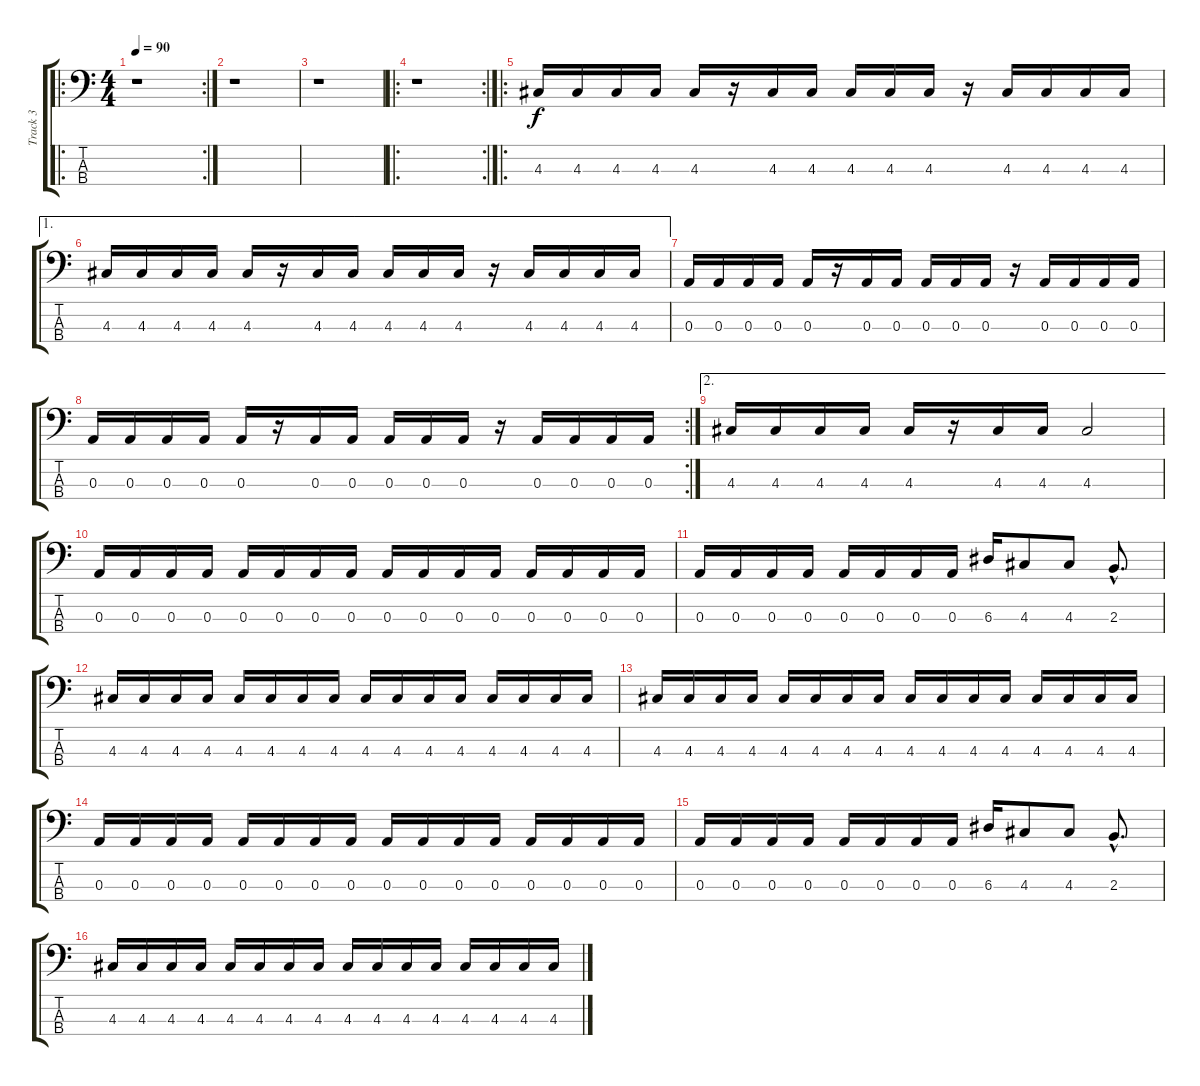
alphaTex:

\track ("Track 3" "Track 3") {instrument electricbasspick}
\staff {score tabs}
\tuning (G2 D2 A1 E1) {hide}
\ro
\rc 2
\ts (4 4)
\tempo 90
\clef f4
\ks c
r.1{dy f instrument electricbasspick} |
r.1 |
r.1 |
\ro
\rc 2
r.1 |
\ro
4.3.16 4.3.16 4.3.16 4.3.16 4.3.16 r.16 4.3.16 4.3.16 4.3.16 4.3.16 4.3.16 r.16 4.3.16 4.3.16 4.3.16 4.3.16 |
\ae 1
4.3.16 4.3.16 4.3.16 4.3.16 4.3.16 r.16 4.3.16 4.3.16 4.3.16 4.3.16 4.3.16 r.16 4.3.16 4.3.16 4.3.16 4.3.16 |
0.3.16 0.3.16 0.3.16 0.3.16 0.3.16 r.16 0.3.16 0.3.16 0.3.16 0.3.16 0.3.16 r.16 0.3.16 0.3.16 0.3.16 0.3.16 |
\rc 2
0.3.16 0.3.16 0.3.16 0.3.16 0.3.16 r.16 0.3.16 0.3.16 0.3.16 0.3.16 0.3.16 r.16 0.3.16 0.3.16 0.3.16 0.3.16 |
\ae 2
4.3.16 4.3.16 4.3.16 4.3.16 4.3.16 r.16 4.3.16 4.3.16 4.3.2 |
0.3.16 0.3.16 0.3.16 0.3.16 0.3.16 0.3.16 0.3.16 0.3.16 0.3.16 0.3.16 0.3.16 0.3.16 0.3.16 0.3.16 0.3.16 0.3.16 |
0.3.16 0.3.16 0.3.16 0.3.16 0.3.16 0.3.16 0.3.16 0.3.16 6.3.16 4.3.8 4.3.8 2.3{hac}.8{d} |
4.3.16 4.3.16 4.3.16 4.3.16 4.3.16 4.3.16 4.3.16 4.3.16 4.3.16 4.3.16 4.3.16 4.3.16 4.3.16 4.3.16 4.3.16 4.3.16 |
4.3.16 4.3.16 4.3.16 4.3.16 4.3.16 4.3.16 4.3.16 4.3.16 4.3.16 4.3.16 4.3.16 4.3.16 4.3.16 4.3.16 4.3.16 4.3.16 |
0.3.16 0.3.16 0.3.16 0.3.16 0.3.16 0.3.16 0.3.16 0.3.16 0.3.16 0.3.16 0.3.16 0.3.16 0.3.16 0.3.16 0.3.16 0.3.16 |
0.3.16 0.3.16 0.3.16 0.3.16 0.3.16 0.3.16 0.3.16 0.3.16 6.3.16 4.3.8 4.3.8 2.3{hac}.8{d} |
4.3.16 4.3.16 4.3.16 4.3.16 4.3.16 4.3.16 4.3.16 4.3.16 4.3.16 4.3.16 4.3.16 4.3.16 4.3.16 4.3.16 4.3.16 4.3.16
